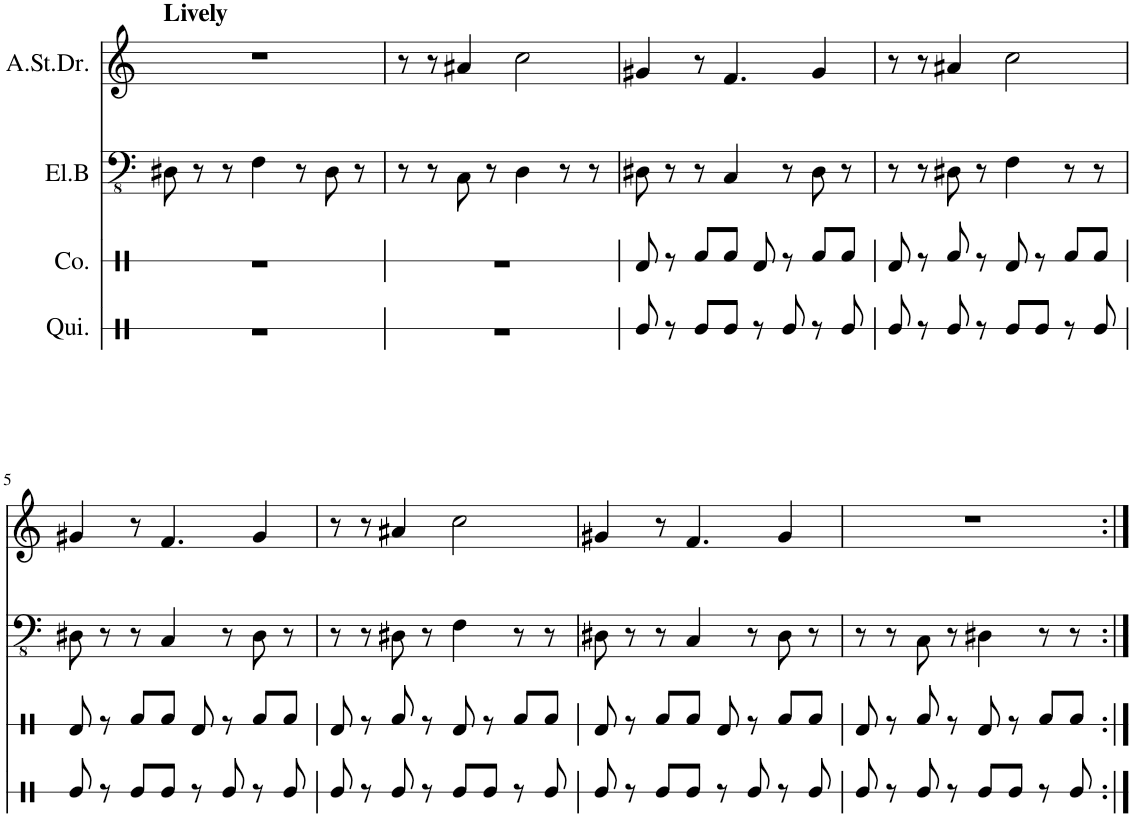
**kern	**kern	**kern	**kern
*part4	*part3	*part2	*part1
*staff4	*staff3	*staff2	*staff1
*I"Qui.	*I"Co.	*I"El.B	*I"A.St.Dr.
*	*	*	*I'St Dr
*stria1	*stria1	*	*
*clefX	*clefX	*clefFv4	*clefG2
*k[]	*k[]	*k[]	*k[]
*M4/4	*M4/4	*M4/4	*M4/4
=1	=1	=1	=1
!	!	!	!LO:TX:a:B:t=Lively
1r	1r	8DD#X\	1r
.	.	8r	.
.	.	8r	.
.	.	4FF\	.
.	.	8r	.
.	.	8DD#\	.
.	.	8r	.
=2	=2	=2	=2
1r	1r	8r	8r
.	.	8r	8r
.	.	8CC\	4a#X/
.	.	8r	.
.	.	4DD\	2cc\
.	.	8r	.
.	.	8r	.
=3	=3	=3	=3
8Re/	8Rd/	8DD#X\	4g#X/
8r	8r	8r	.
8Re/L	8Rf/L	8r	8r
8Re/J	8Rf/J	4CC/	4.f/
8r	8Rd/	.	.
8Re/	8r	8r	.
8r	8Rf/L	8DD#\	4g#/
8Re/	8Rf/J	8r	.
=4	=4	=4	=4
8Re/	8Rd/	8r	8r
8r	8r	8r	8r
8Re/	8Rf/	8DD#X\	4a#X/
8r	8r	8r	.
8Re/L	8Rd/	4FF\	2cc\
8Re/J	8r	.	.
8r	8Rf/L	8r	.
8Re/	8Rf/J	8r	.
!!LO:LB:g=z
=5	=5	=5	=5
8Re/	8Rd/	8DD#X\	4g#X/
8r	8r	8r	.
8Re/L	8Rf/L	8r	8r
8Re/J	8Rf/J	4CC/	4.f/
8r	8Rd/	.	.
8Re/	8r	8r	.
8r	8Rf/L	8DD#\	4g#/
8Re/	8Rf/J	8r	.
=6	=6	=6	=6
8Re/	8Rd/	8r	8r
8r	8r	8r	8r
8Re/	8Rf/	8DD#X\	4a#X/
8r	8r	8r	.
8Re/L	8Rd/	4FF\	2cc\
8Re/J	8r	.	.
8r	8Rf/L	8r	.
8Re/	8Rf/J	8r	.
=7	=7	=7	=7
8Re/	8Rd/	8DD#X\	4g#X/
8r	8r	8r	.
8Re/L	8Rf/L	8r	8r
8Re/J	8Rf/J	4CC/	4.f/
8r	8Rd/	.	.
8Re/	8r	8r	.
8r	8Rf/L	8DD#\	4g#/
8Re/	8Rf/J	8r	.
=8	=8	=8	=8
8Re/	8Rd/	8r	1r
8r	8r	8r	.
8Re/	8Rf/	8CC\	.
8r	8r	8r	.
8Re/L	8Rd/	4DD#X\	.
8Re/J	8r	.	.
8r	8Rf/L	8r	.
8Re/	8Rf/J	8r	.
=:|!	=:|!	=:|!	=:|!
*-	*-	*-	*-
